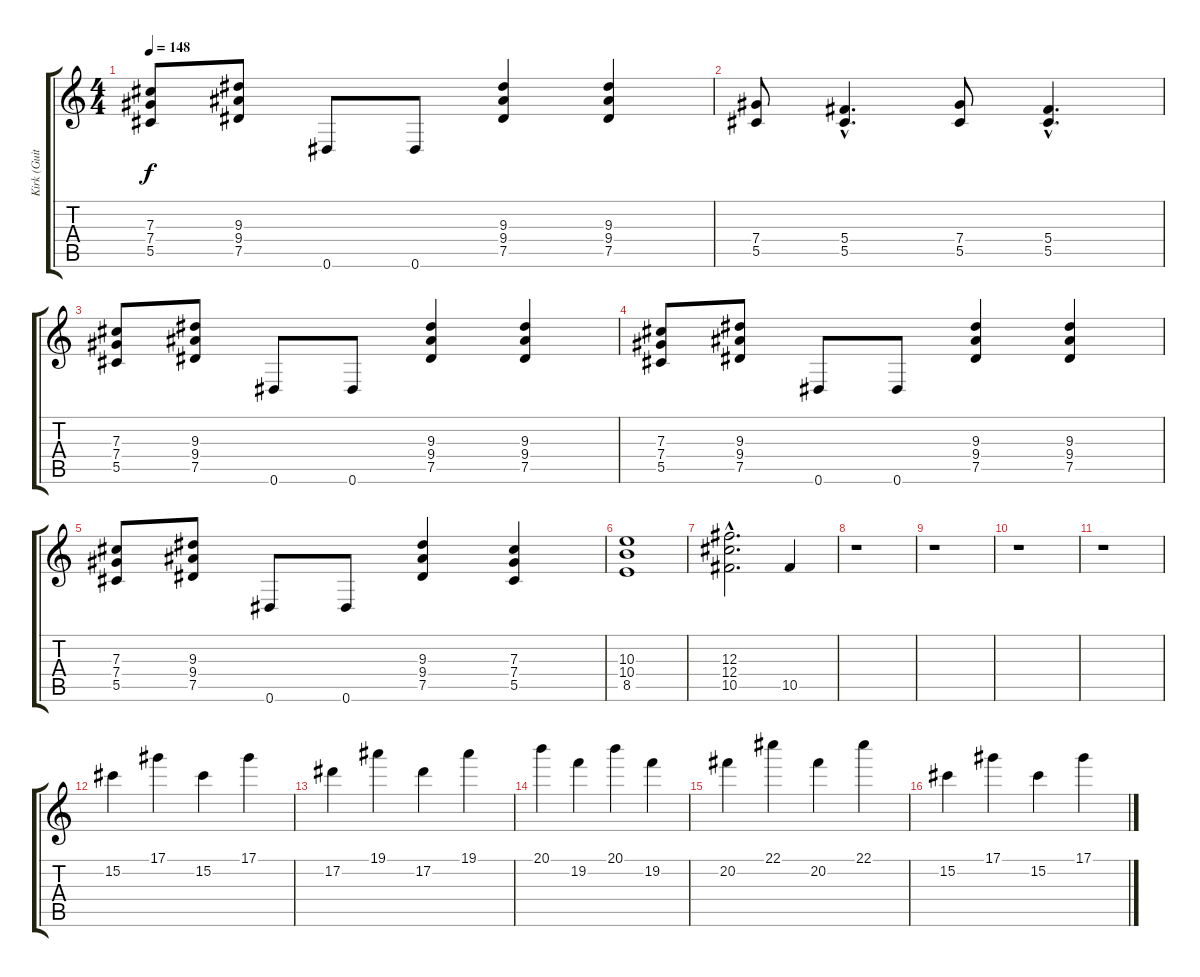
\track ("Kirk (Guitar 2)" "Kirk (Guit") {instrument distortionguitar}
\staff {score tabs}
\tuning (Eb4 Bb3 Gb3 Db3 Ab2 Eb2) {hide}
\ts (4 4)
\tempo 148
\clef g2
\ks c
(7.3 7.4 5.5).8{dy f} (9.3 9.4 7.5).8 0.6.8 0.6.8 (9.3 9.4 7.5).4 (9.3 9.4 7.5).4 |
(7.4 5.5).8 (5.4{hac} 5.5{hac}).4{d} (7.4 5.5).8 (5.4{hac} 5.5{hac}).4{d} |
(7.3 7.4 5.5).8 (9.3 9.4 7.5).8 0.6.8 0.6.8 (9.3 9.4 7.5).4 (9.3 9.4 7.5).4 |
(7.3 7.4 5.5).8 (9.3 9.4 7.5).8 0.6.8 0.6.8 (9.3 9.4 7.5).4 (9.3 9.4 7.5).4 |
(7.3 7.4 5.5).8 (9.3 9.4 7.5).8 0.6.8 0.6.8 (9.3 9.4 7.5).4 (7.3 7.4 5.5).4 |
(10.3 10.4 8.5).1 |
(12.3{hac} 12.4{hac} 10.5{hac}).2{d} 10.5.4 |
r.1 |
r.1 |
r.1 |
r.1 |
15.2.4 17.1.4 15.2.4 17.1.4 |
17.2.4 19.1.4 17.2.4 19.1.4 |
20.1.4 19.2.4 20.1.4 19.2.4 |
20.2.4 22.1.4 20.2.4 22.1.4 |
15.2.4 17.1.4 15.2.4 17.1.4
